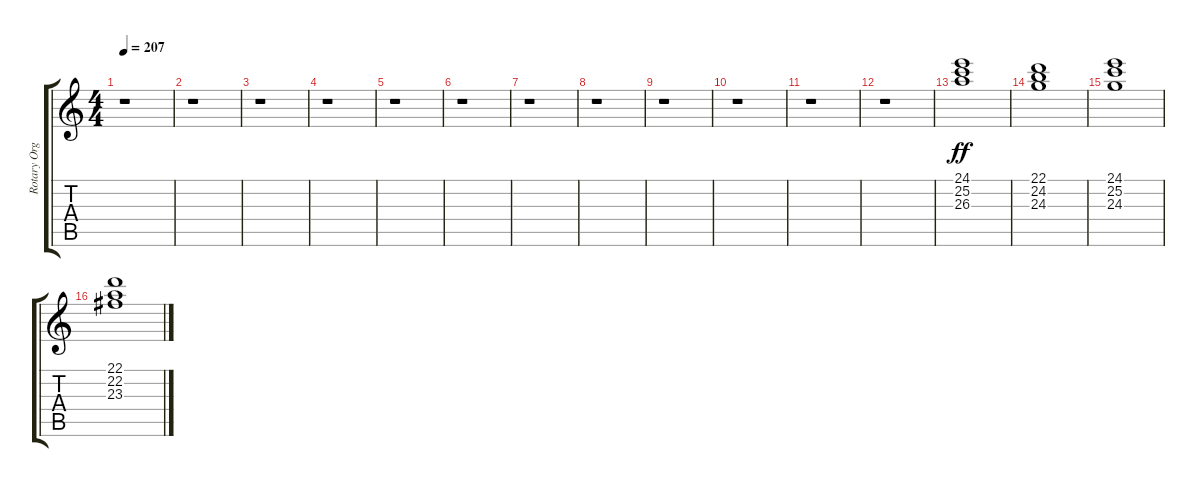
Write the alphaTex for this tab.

\track ("Rotary Organ" "Rotary Org") {instrument rockorgan}
\staff {score tabs}
\tuning (E4 B3 G3 D3 A2 E2) {hide}
\ts (4 4)
\tempo 207
\clef g2
\ks c
r.1{dy f} |
r.1 |
r.1 |
r.1 |
r.1 |
r.1 |
r.1 |
r.1 |
r.1 |
r.1 |
r.1 |
r.1 |
(24.1 25.2 26.3).1{dy ff} |
(22.1 24.2 24.3).1 |
(24.1 25.2 24.3).1 |
(22.1 22.2 23.3).1
